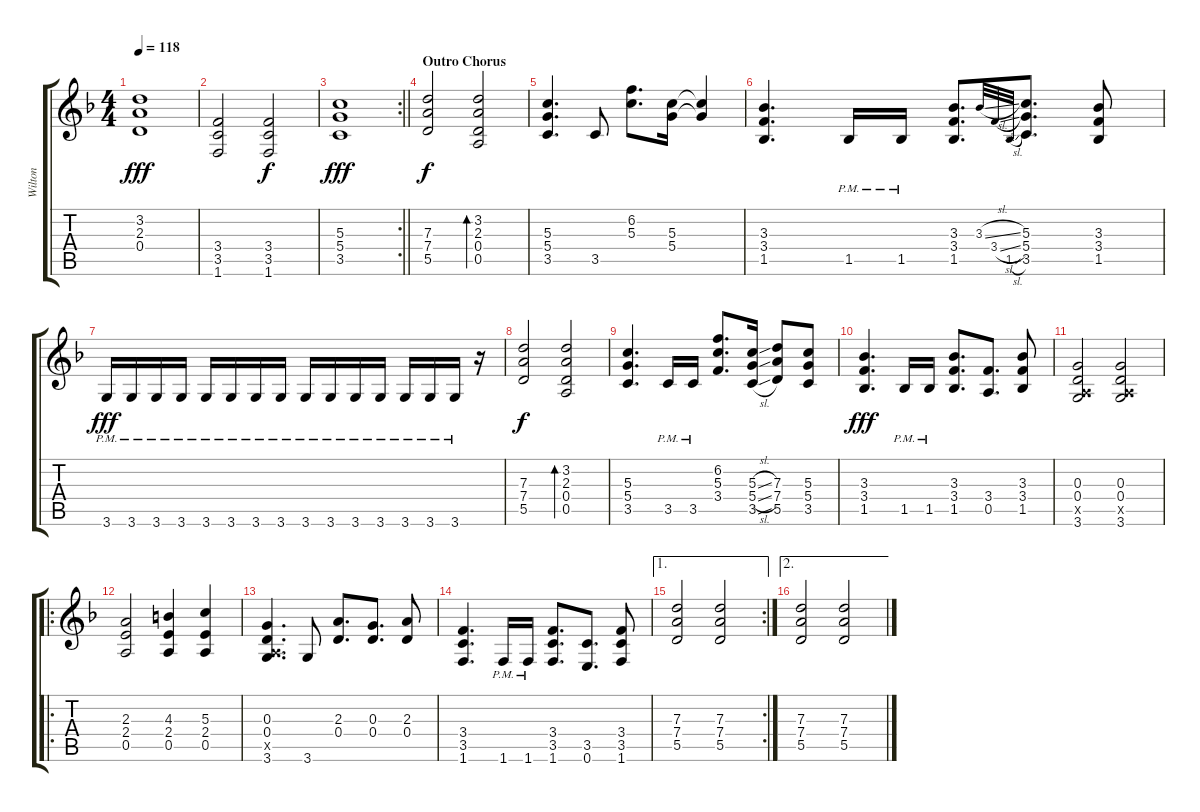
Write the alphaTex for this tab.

\track ("Wilton" "Wilton") {instrument distortionguitar}
\staff {score tabs}
\tuning (E4 B3 G3 D3 A2 E2) {hide}
\ts (4 4)
\tempo 118
\clef g2
\ks f
(3.2 2.3 0.4).1{dy fff} |
(3.4 3.5 1.6).2 (3.4 3.5 1.6).2{dy f} |
\rc 2
\barLineRight lightlight
(5.3 5.4 3.5).1{dy fff} |
\section ("" "Outro Chorus")
(7.3 7.4 5.5).2{dy f} (3.2 2.3 0.4 0.5).2{bd 480} |
(5.3 5.4 3.5).4{d} 3.5.8 (6.2 5.3).8{d} (5.3 5.4).16 (5.3{t} 5.4{t}).4 |
(3.3 3.4 1.5).4{d} 1.5{pm}.16 1.5{pm}.16 (3.3 3.4 1.5).8{d} 3.3{sl}.32{gr onbeat} 3.4{sl}.32{gr onbeat} 1.5{sl}.32{gr onbeat} (5.3 5.4 3.5).8{d} (3.3 3.4 1.5).8 |
3.6{pm}.16{dy fff} 3.6{pm}.16 3.6{pm}.16 3.6{pm}.16 3.6{pm}.16 3.6{pm}.16 3.6{pm}.16 3.6{pm}.16 3.6{pm}.16 3.6{pm}.16 3.6{pm}.16 3.6{pm}.16 3.6{pm}.16 3.6{pm}.16 3.6{pm}.16 r.16 |
(7.3 7.4 5.5).2{dy f} (3.2 2.3 0.4 0.5).2{bd 480} |
(5.3 5.4 3.5).4{d} 3.5{pm}.16 3.5{pm}.16 (6.2 5.3 3.4).8{d} (5.3{sl} 5.4{sl} 3.5{sl}).16 (7.3 7.4 5.5).8 (5.3 5.4 3.5).8 |
(3.3 3.4 1.5).4{d dy fff} 1.5{pm}.16 1.5{pm}.16 (3.3 3.4 1.5).8{d} (3.4 0.5).8{d} (3.3 3.4 1.5).8 |
(0.3 0.4 0.5{x} 3.6).2 (0.3 0.4 0.5{x} 3.6).2 |
\ro
(2.3 2.4 0.5).2 (4.3 2.4 0.5).4 (5.3 2.4 0.5).4 |
(0.3 0.4 0.5{x} 3.6).4{d} 3.6.8 (2.3 0.4).8{d} (0.3 0.4).8{d} (2.3 0.4).8 |
(3.4 3.5 1.6).4{d} 1.6{pm}.16 1.6{pm}.16 (3.4 3.5 1.6).8{d} (3.5 0.6).8{d} (3.4 3.5 1.6).8 |
\ae 1
\rc 2
(7.3 7.4 5.5).2 (7.3 7.4 5.5).2 |
\ae 2
(7.3 7.4 5.5).2 (7.3 7.4 5.5).2
